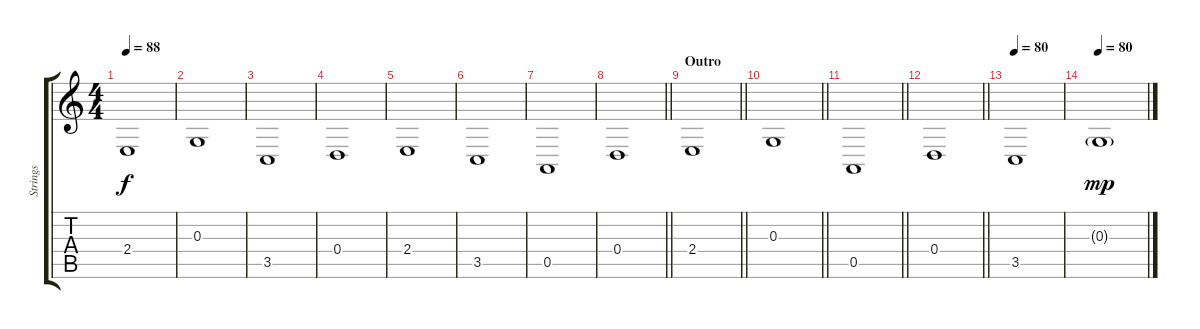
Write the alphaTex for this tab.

\track ("Strings" "Strings") {instrument stringensemble1}
\staff {score tabs}
\tuning (E4 B3 G3 D3 A2 E2) {hide}
\ts (4 4)
\tempo 88
\clef g2
\ks c
2.4.1{dy f} |
0.3.1 |
3.5.1 |
0.4.1 |
2.4.1 |
3.5.1 |
0.5.1 |
\barLineRight lightlight
0.4.1 |
\section ("" "Outro")
\barLineRight lightlight
2.4.1 |
\barLineRight lightlight
0.3.1 |
\barLineRight lightlight
0.5.1 |
\barLineRight lightlight
0.4.1 |
\tempo 80
3.5.1 |
\tempo 80
0.3{g}.1{dy mp}
